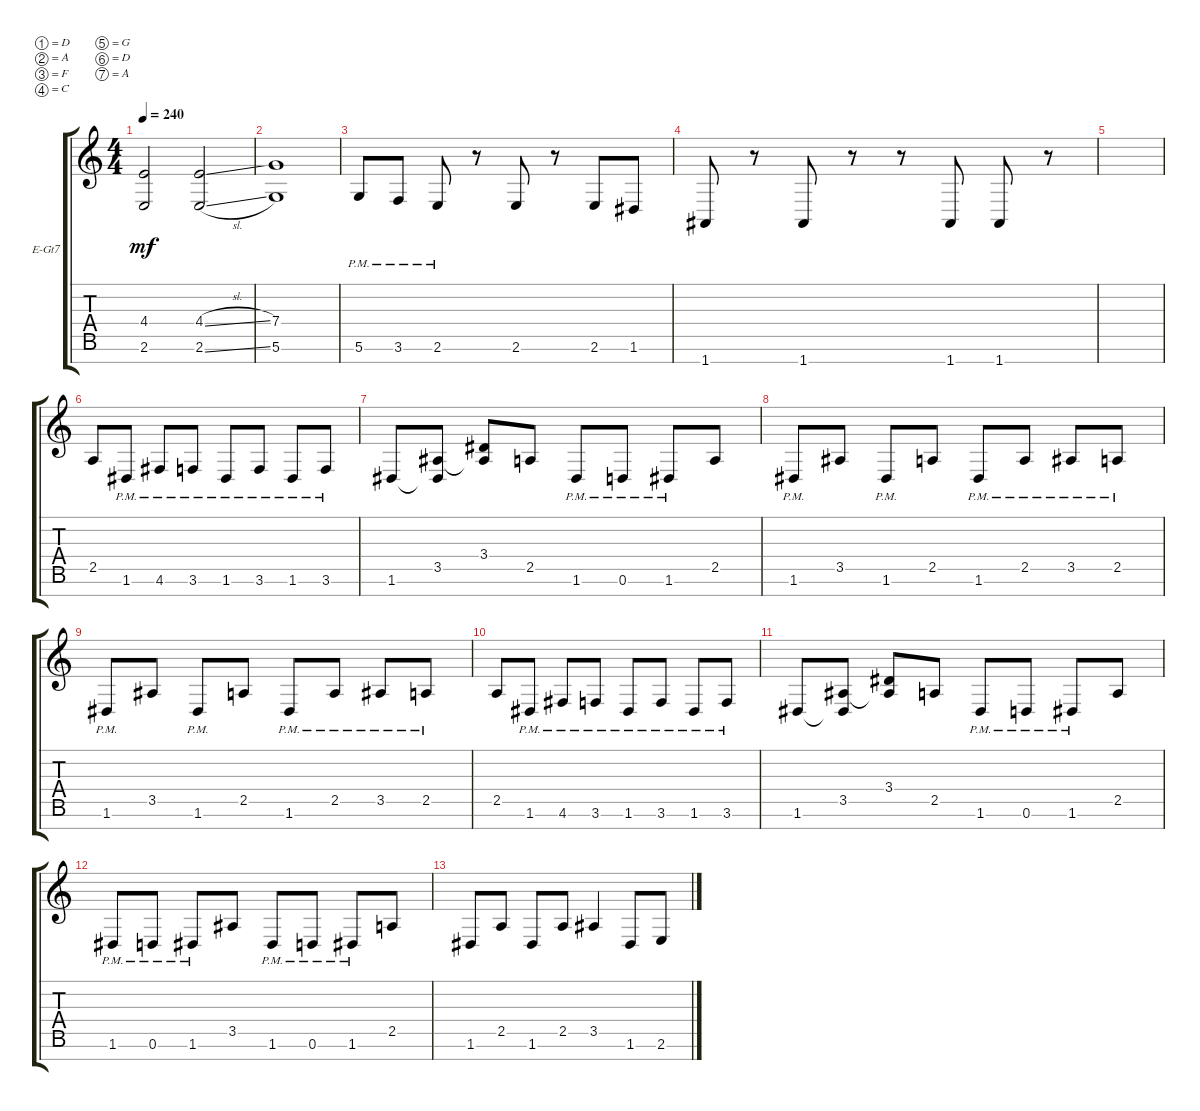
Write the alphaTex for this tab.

\defaultSystemsLayout 4
\bracketExtendMode groupsimilarinstruments
\firstSystemTrackNameOrientation horizontal
\otherSystemsTrackNameOrientation horizontal
\track ("Electric Guitar" "E-Gt7") {instrument distortionguitar}
\staff {score tabs}
\tuning (D4 A3 F3 C3 G2 D2 A1)
\ts (4 4)
\tempo 240
\clef g2
\ks c
(2.6 4.4).2{dy mf} (4.4{sl} 2.6{sl}).2 |
(5.6 7.4).1 |
5.6{pm}.8 3.6{pm}.8 2.6{pm}.8 r.8 2.6.8 r.8 2.6.8 1.6.8 |
1.7.8 r.8 1.7.8 r.8 r.8 1.7.8 1.7.8 r.8 |
|
2.5.8 1.6{pm}.8 4.6{pm}.8 3.6{pm}.8 1.6{pm}.8 3.6{pm}.8 1.6{pm}.8 3.6{pm}.8 |
1.6.8 (3.5 1.6{t}).8 (3.4 3.5{t}).8 2.5.8 1.6{pm}.8 0.6{pm}.8 1.6{pm}.8 2.5.8 |
1.6{pm}.8 3.5.8 1.6{pm}.8 2.5.8 1.6{pm}.8 2.5{pm}.8 3.5{pm}.8 2.5{pm}.8 |
1.6{pm}.8 3.5.8 1.6{pm}.8 2.5.8 1.6{pm}.8 2.5{pm}.8 3.5{pm}.8 2.5{pm}.8 |
2.5.8 1.6{pm}.8 4.6{pm}.8 3.6{pm}.8 1.6{pm}.8 3.6{pm}.8 1.6{pm}.8 3.6{pm}.8 |
1.6.8 (3.5 1.6{t}).8 (3.4 3.5{t}).8 2.5.8 1.6{pm}.8 0.6{pm}.8 1.6{pm}.8 2.5.8 |
1.6{pm}.8 0.6{pm}.8 1.6{pm}.8 3.5.8 1.6{pm}.8 0.6{pm}.8 1.6{pm}.8 2.5.8 |
1.6.8 2.5.8 1.6.8 2.5.8 3.5.4 1.6.8 2.6.8
